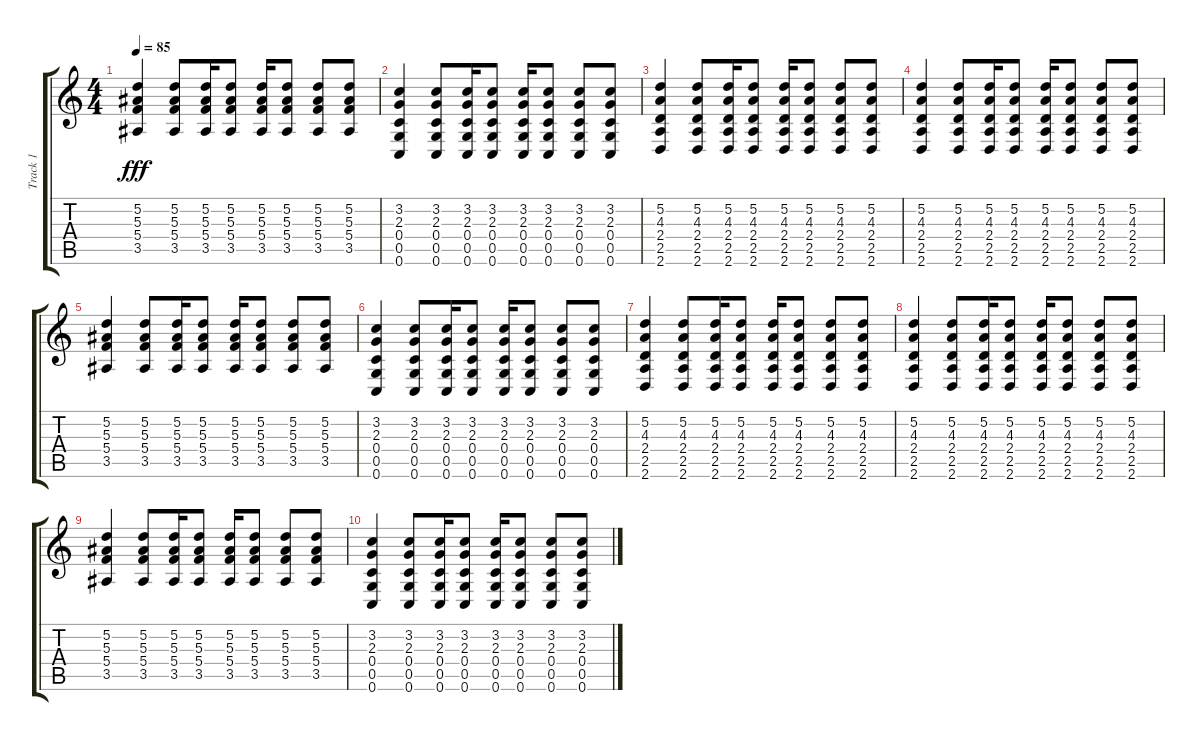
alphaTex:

\track ("Track 1" "Track 1") {instrument acousticguitarsteel}
\staff {score tabs}
\tuning (D4 A3 F3 C3 G2 C2) {hide}
\ts (4 4)
\tempo 85
\clef g2
\ks c
(5.2 5.3 5.4 3.5).4{dy fff volume 10} (5.2 5.3 5.4 3.5).8 (5.2 5.3 5.4 3.5).16 (5.2 5.3 5.4 3.5).8 (5.2 5.3 5.4 3.5).16 (5.2 5.3 5.4 3.5).8 (5.2 5.3 5.4 3.5).8 (5.2 5.3 5.4 3.5).8 |
(3.2 2.3 0.4 0.5 0.6).4 (3.2 2.3 0.4 0.5 0.6).8 (3.2 2.3 0.4 0.5 0.6).16 (3.2 2.3 0.4 0.5 0.6).8 (3.2 2.3 0.4 0.5 0.6).16 (3.2 2.3 0.4 0.5 0.6).8 (3.2 2.3 0.4 0.5 0.6).8 (3.2 2.3 0.4 0.5 0.6).8 |
(5.2 4.3 2.4 2.5 2.6).4 (5.2 4.3 2.4 2.5 2.6).8 (5.2 4.3 2.4 2.5 2.6).16 (5.2 4.3 2.4 2.5 2.6).8 (5.2 4.3 2.4 2.5 2.6).16 (5.2 4.3 2.4 2.5 2.6).8 (5.2 4.3 2.4 2.5 2.6).8 (5.2 4.3 2.4 2.5 2.6).8 |
(5.2 4.3 2.4 2.5 2.6).4 (5.2 4.3 2.4 2.5 2.6).8 (5.2 4.3 2.4 2.5 2.6).16 (5.2 4.3 2.4 2.5 2.6).8 (5.2 4.3 2.4 2.5 2.6).16 (5.2 4.3 2.4 2.5 2.6).8 (5.2 4.3 2.4 2.5 2.6).8 (5.2 4.3 2.4 2.5 2.6).8 |
(5.2 5.3 5.4 3.5).4 (5.2 5.3 5.4 3.5).8 (5.2 5.3 5.4 3.5).16 (5.2 5.3 5.4 3.5).8 (5.2 5.3 5.4 3.5).16 (5.2 5.3 5.4 3.5).8 (5.2 5.3 5.4 3.5).8 (5.2 5.3 5.4 3.5).8 |
(3.2 2.3 0.4 0.5 0.6).4 (3.2 2.3 0.4 0.5 0.6).8 (3.2 2.3 0.4 0.5 0.6).16 (3.2 2.3 0.4 0.5 0.6).8 (3.2 2.3 0.4 0.5 0.6).16 (3.2 2.3 0.4 0.5 0.6).8 (3.2 2.3 0.4 0.5 0.6).8 (3.2 2.3 0.4 0.5 0.6).8 |
(5.2 4.3 2.4 2.5 2.6).4 (5.2 4.3 2.4 2.5 2.6).8 (5.2 4.3 2.4 2.5 2.6).16 (5.2 4.3 2.4 2.5 2.6).8 (5.2 4.3 2.4 2.5 2.6).16 (5.2 4.3 2.4 2.5 2.6).8 (5.2 4.3 2.4 2.5 2.6).8 (5.2 4.3 2.4 2.5 2.6).8 |
(5.2 4.3 2.4 2.5 2.6).4 (5.2 4.3 2.4 2.5 2.6).8 (5.2 4.3 2.4 2.5 2.6).16 (5.2 4.3 2.4 2.5 2.6).8 (5.2 4.3 2.4 2.5 2.6).16 (5.2 4.3 2.4 2.5 2.6).8 (5.2 4.3 2.4 2.5 2.6).8 (5.2 4.3 2.4 2.5 2.6).8 |
(5.2 5.3 5.4 3.5).4 (5.2 5.3 5.4 3.5).8 (5.2 5.3 5.4 3.5).16 (5.2 5.3 5.4 3.5).8 (5.2 5.3 5.4 3.5).16 (5.2 5.3 5.4 3.5).8 (5.2 5.3 5.4 3.5).8 (5.2 5.3 5.4 3.5).8 |
(3.2 2.3 0.4 0.5 0.6).4 (3.2 2.3 0.4 0.5 0.6).8 (3.2 2.3 0.4 0.5 0.6).16 (3.2 2.3 0.4 0.5 0.6).8 (3.2 2.3 0.4 0.5 0.6).16 (3.2 2.3 0.4 0.5 0.6).8 (3.2 2.3 0.4 0.5 0.6).8 (3.2 2.3 0.4 0.5 0.6).8
